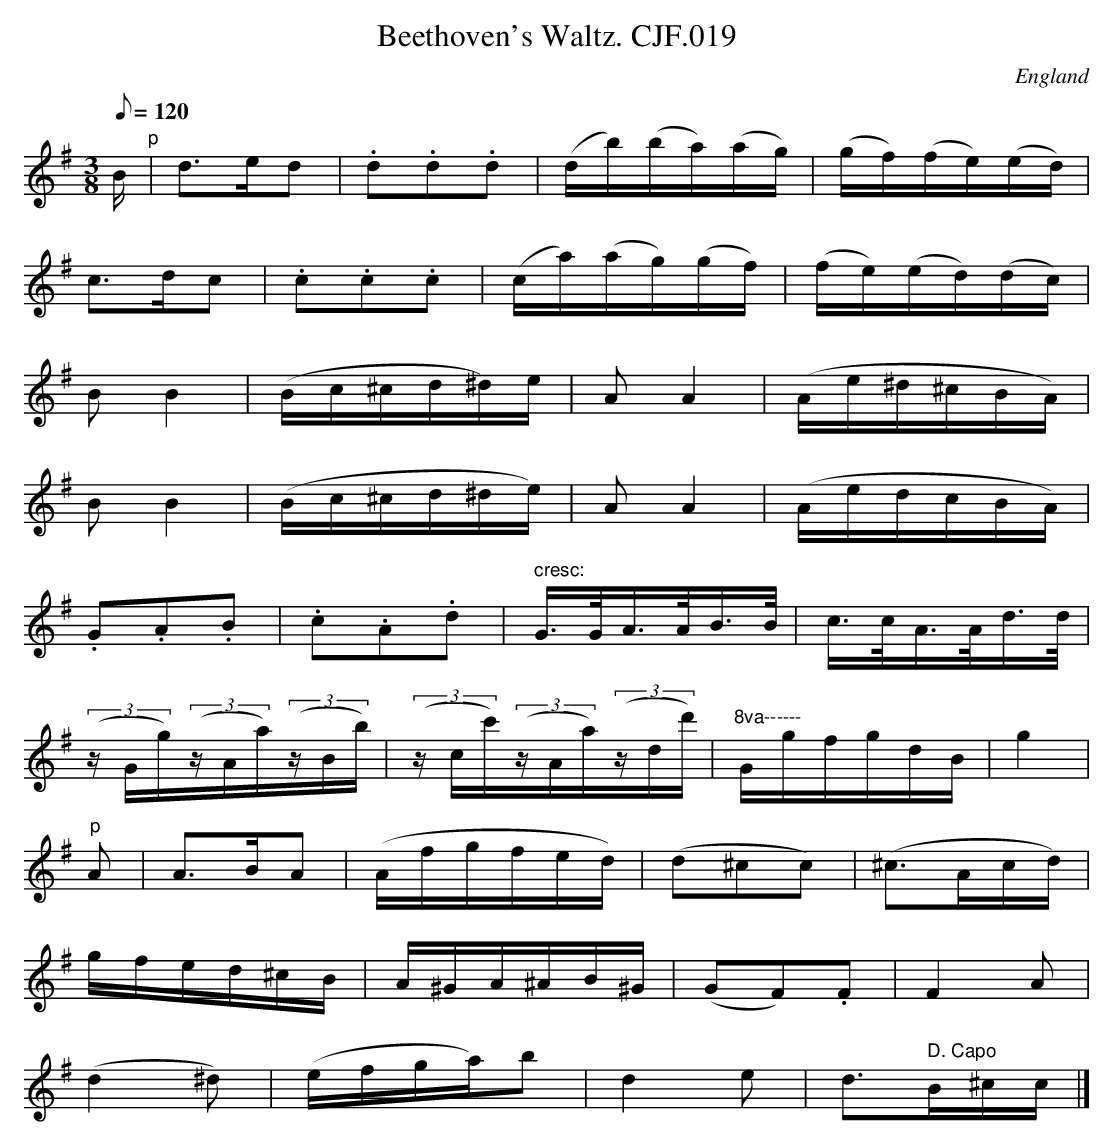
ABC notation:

X:1
T:Beethoven's Waltz. CJF.019
O:England
M:3/8
L:1/16
Q:1/8=120
notC:Beethoven ?
K:G major
B"p"|\
d3ed2|.d2.d2.d2|(db)(ba)(ag)|(gf)(fe)(ed)|!
c3dc2|.c2.c2.c2|(ca)(ag)(gf)|(fe)(ed)(dc)|!
B2B4|(Bc^cd^d)e|A2A4|(Ae^d^cBA)|!
B2B4|(Bc^cd^de)|A2A4|(AedcBA)|!
.G2.A2.B2|.c2.A2.d2|" cresc:"G>GA>AB>B|c>cA>Ad>d|!
((3zGg)((3zAa)((3zBb)|\
((3zcc')((3zAa)((3zdd')|"8va------"GgfgdB|g4|!
"p"A2|A3BA2|(Afgfed)|(d2^c2c2)|(^c3Acd)|!
gfed^cB|A^GA^AB^G|(G2F2).F2|F4A2|!
(d4^d2)|(efga)b2|d4e2|d3" D. Capo"B^cc|]
